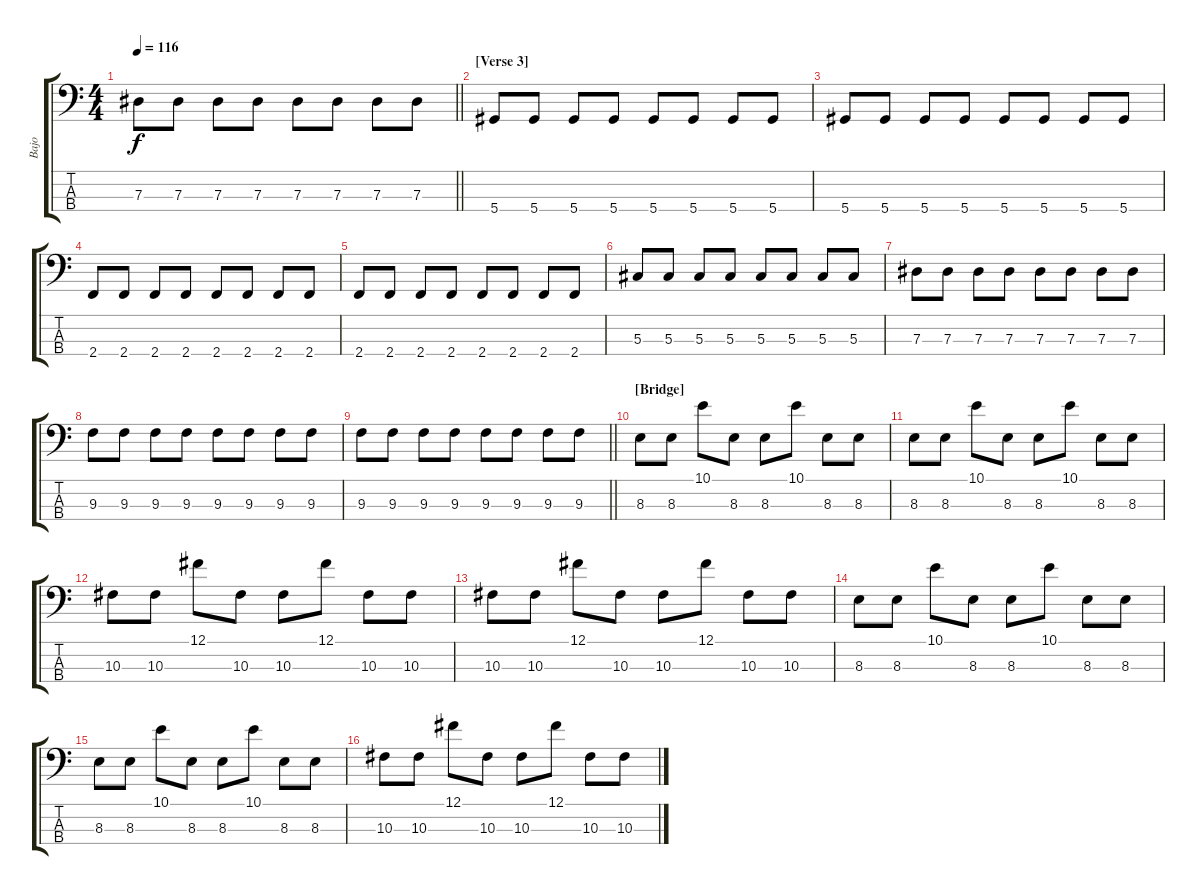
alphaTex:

\track ("Bajo" "Bajo") {instrument electricbasspick}
\staff {score tabs}
\tuning (Gb2 Db2 Ab1 Eb1) {hide}
\ts (4 4)
\tempo 116
\clef f4
\barLineRight lightlight
\ks c
7.3.8{dy f} 7.3.8 7.3.8 7.3.8 7.3.8 7.3.8 7.3.8 7.3.8 |
\section ("" "[Verse 3]")
5.4.8 5.4.8 5.4.8 5.4.8 5.4.8 5.4.8 5.4.8 5.4.8 |
5.4.8 5.4.8 5.4.8 5.4.8 5.4.8 5.4.8 5.4.8 5.4.8 |
2.4.8 2.4.8 2.4.8 2.4.8 2.4.8 2.4.8 2.4.8 2.4.8 |
2.4.8 2.4.8 2.4.8 2.4.8 2.4.8 2.4.8 2.4.8 2.4.8 |
5.3.8 5.3.8 5.3.8 5.3.8 5.3.8 5.3.8 5.3.8 5.3.8 |
7.3.8 7.3.8 7.3.8 7.3.8 7.3.8 7.3.8 7.3.8 7.3.8 |
9.3.8 9.3.8 9.3.8 9.3.8 9.3.8 9.3.8 9.3.8 9.3.8 |
\barLineRight lightlight
9.3.8 9.3.8 9.3.8 9.3.8 9.3.8 9.3.8 9.3.8 9.3.8 |
\section ("" "[Bridge]")
8.3.8 8.3.8 10.1.8 8.3.8 8.3.8 10.1.8 8.3.8 8.3.8 |
8.3.8 8.3.8 10.1.8 8.3.8 8.3.8 10.1.8 8.3.8 8.3.8 |
10.3.8 10.3.8 12.1.8 10.3.8 10.3.8 12.1.8 10.3.8 10.3.8 |
10.3.8 10.3.8 12.1.8 10.3.8 10.3.8 12.1.8 10.3.8 10.3.8 |
8.3.8 8.3.8 10.1.8 8.3.8 8.3.8 10.1.8 8.3.8 8.3.8 |
8.3.8 8.3.8 10.1.8 8.3.8 8.3.8 10.1.8 8.3.8 8.3.8 |
10.3.8 10.3.8 12.1.8 10.3.8 10.3.8 12.1.8 10.3.8 10.3.8
